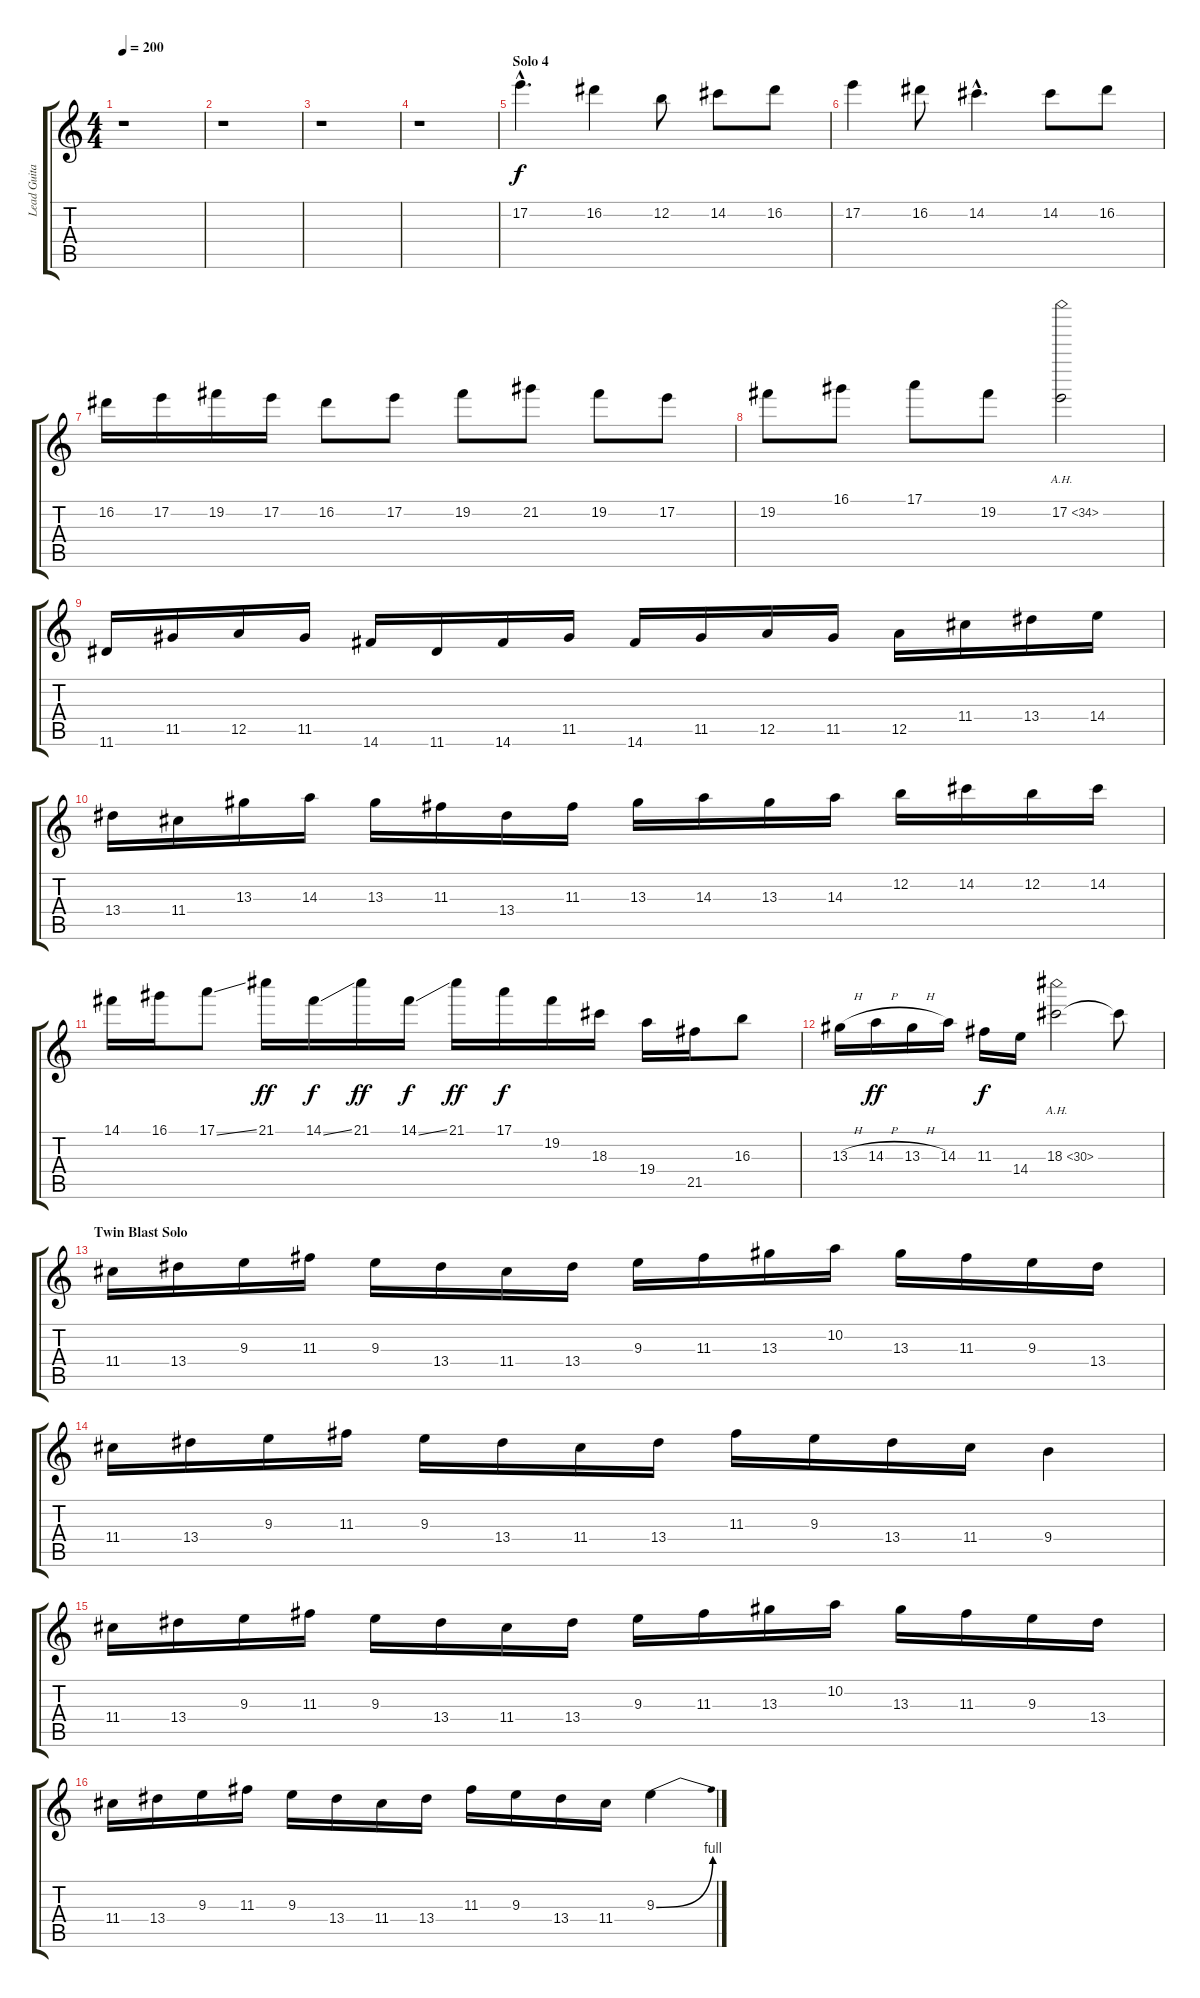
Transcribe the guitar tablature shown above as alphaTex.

\track ("Lead Guitar (Li)" "Lead Guita") {instrument distortionguitar}
\staff {score tabs}
\tuning (E4 B3 G3 D3 A2 E2) {hide}
\ts (4 4)
\tempo 200
\clef g2
\ks c
r.1{dy ppp} |
r.1 |
r.1 |
r.1 |
\section ("" "Solo 4")
17.2{hac}.4{d dy f volume 15 balance 9 instrument overdrivenguitar} 16.2.4 12.2.8 14.2.8 16.2.8 |
17.2.4 16.2.8 14.2{hac}.4{d} 14.2.8 16.2.8 |
16.2.16 17.2.16 19.2.16 17.2.16 16.2.8 17.2.8 19.2.8 21.2.8 19.2.8 17.2.8 |
19.2.8 16.1.8 17.1.8 19.2.8 17.2{ah 17}.2 |
11.6.16{volume 16 balance 8} 11.5.16 12.5.16 11.5.16 14.6.16 11.6.16 14.6.16 11.5.16 14.6.16 11.5.16 12.5.16 11.5.16 12.5.16 11.4.16 13.4.16 14.4.16 |
13.4.16 11.4.16 13.3.16 14.3.16 13.3.16 11.3.16 13.4.16 11.3.16 13.3.16 14.3.16 13.3.16 14.3.16 12.2.16 14.2.16 12.2.16 14.2.16 |
14.1.16 16.1.16 17.1{ss}.8 21.1.16{dy ff} 14.1{ss}.16{dy f} 21.1.16{dy ff} 14.1{ss}.16{dy f} 21.1.16{dy ff} 17.1.16{dy f} 19.2.16 18.3.16 19.4.16 21.5.16 16.3.8 |
13.3{h}.16 14.3{h}.16{dy ff} 13.3{h}.16 14.3.16 11.3.16{dy f} 14.4.16 18.3{ah 12}.2 18.3{t}.8 |
\section ("" "Twin Blast Solo")
11.4.16{volume 15 balance 10 instrument distortionguitar} 13.4.16 9.3.16 11.3.16 9.3.16 13.4.16 11.4.16 13.4.16 9.3.16 11.3.16 13.3.16 10.2.16 13.3.16 11.3.16 9.3.16 13.4.16 |
11.4.16 13.4.16 9.3.16 11.3.16 9.3.16 13.4.16 11.4.16 13.4.16 11.3.16 9.3.16 13.4.16 11.4.16 9.4.4 |
11.4.16 13.4.16 9.3.16 11.3.16 9.3.16 13.4.16 11.4.16 13.4.16 9.3.16 11.3.16 13.3.16 10.2.16 13.3.16 11.3.16 9.3.16 13.4.16 |
11.4.16 13.4.16 9.3.16 11.3.16 9.3.16 13.4.16 11.4.16 13.4.16 11.3.16 9.3.16 13.4.16 11.4.16 9.3{be (bend 0 0 60 4)}.4{instrument guitarharmonics}
